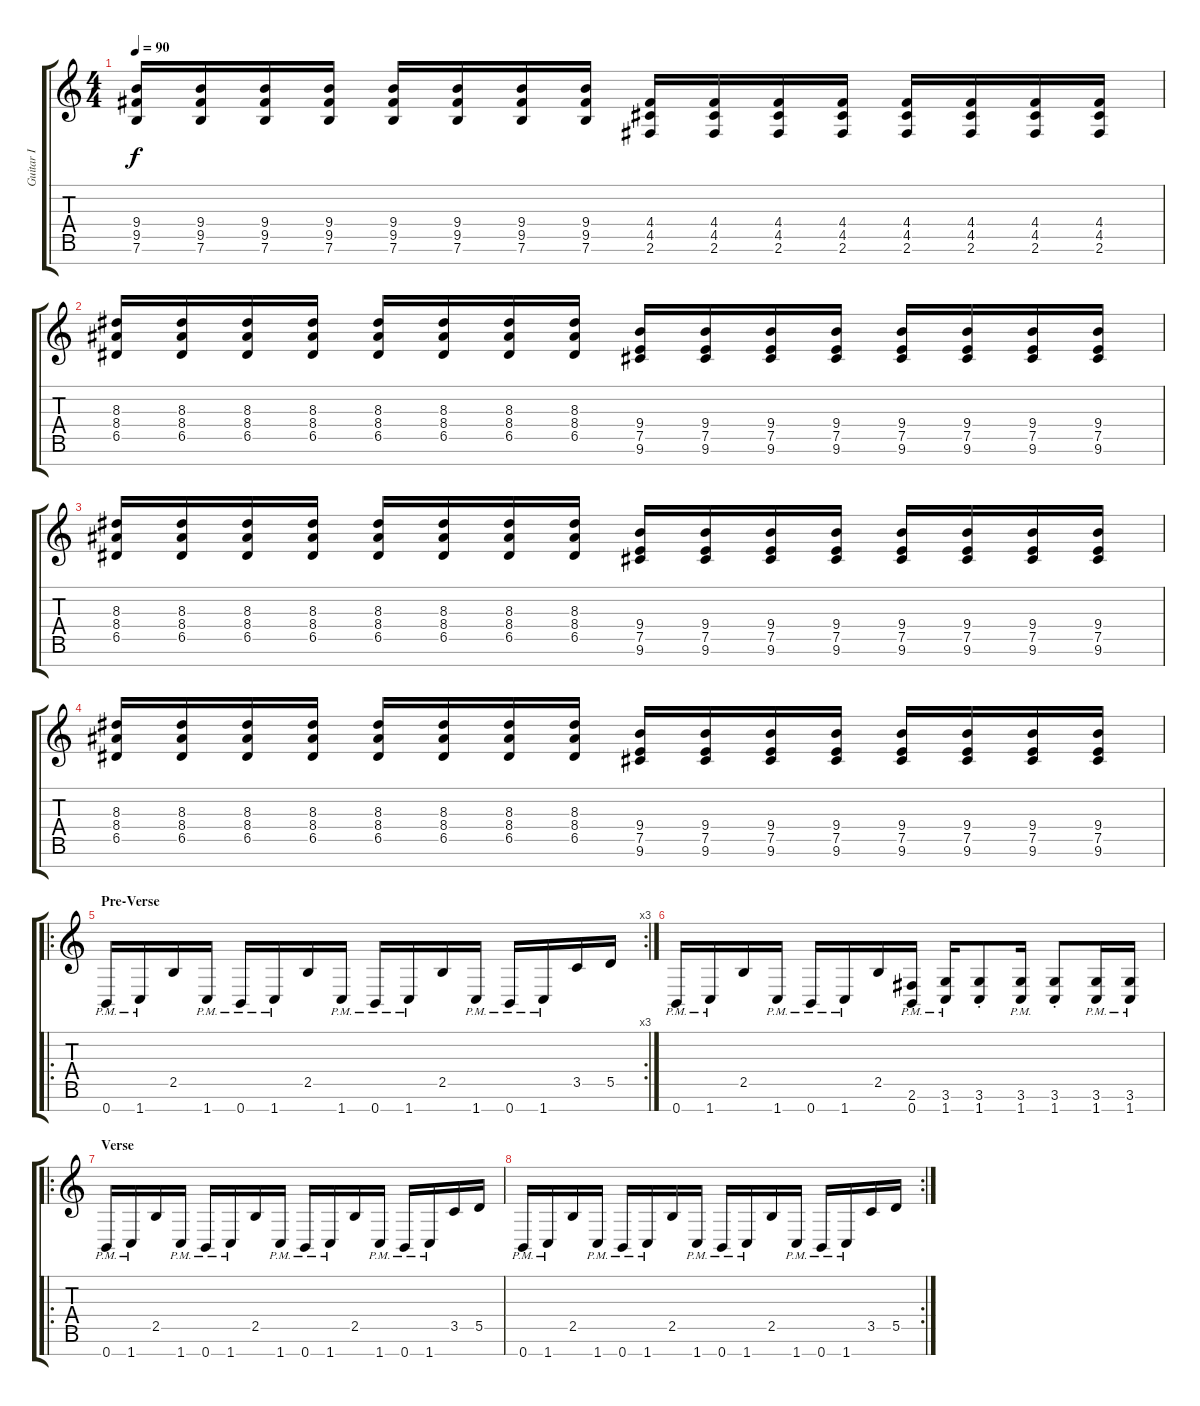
\track ("Guitar I" "Guitar I") {instrument overdrivenguitar}
\staff {score tabs}
\tuning (E4 B3 G3 D3 A2 E2 B1) {hide}
\ts (4 4)
\tempo 90
\clef g2
\ks c
(9.4 9.5 7.6).16{dy f} (9.4 9.5 7.6).16 (9.4 9.5 7.6).16 (9.4 9.5 7.6).16 (9.4 9.5 7.6).16 (9.4 9.5 7.6).16 (9.4 9.5 7.6).16 (9.4 9.5 7.6).16 (4.4 4.5 2.6).16 (4.4 4.5 2.6).16 (4.4 4.5 2.6).16 (4.4 4.5 2.6).16 (4.4 4.5 2.6).16 (4.4 4.5 2.6).16 (4.4 4.5 2.6).16 (4.4 4.5 2.6).16 |
(8.3 8.4 6.5).16 (8.3 8.4 6.5).16 (8.3 8.4 6.5).16 (8.3 8.4 6.5).16 (8.3 8.4 6.5).16 (8.3 8.4 6.5).16 (8.3 8.4 6.5).16 (8.3 8.4 6.5).16 (9.4 7.5 9.6).16 (9.4 7.5 9.6).16 (9.4 7.5 9.6).16 (9.4 7.5 9.6).16 (9.4 7.5 9.6).16 (9.4 7.5 9.6).16 (9.4 7.5 9.6).16 (9.4 7.5 9.6).16 |
(8.3 8.4 6.5).16 (8.3 8.4 6.5).16 (8.3 8.4 6.5).16 (8.3 8.4 6.5).16 (8.3 8.4 6.5).16 (8.3 8.4 6.5).16 (8.3 8.4 6.5).16 (8.3 8.4 6.5).16 (9.4 7.5 9.6).16 (9.4 7.5 9.6).16 (9.4 7.5 9.6).16 (9.4 7.5 9.6).16 (9.4 7.5 9.6).16 (9.4 7.5 9.6).16 (9.4 7.5 9.6).16 (9.4 7.5 9.6).16 |
(8.3 8.4 6.5).16 (8.3 8.4 6.5).16 (8.3 8.4 6.5).16 (8.3 8.4 6.5).16 (8.3 8.4 6.5).16 (8.3 8.4 6.5).16 (8.3 8.4 6.5).16 (8.3 8.4 6.5).16 (9.4 7.5 9.6).16 (9.4 7.5 9.6).16 (9.4 7.5 9.6).16 (9.4 7.5 9.6).16 (9.4 7.5 9.6).16 (9.4 7.5 9.6).16 (9.4 7.5 9.6).16 (9.4 7.5 9.6).16 |
\ro
\rc 3
\section ("" "Pre-Verse")
0.7{pm}.16 1.7{pm}.16 2.5.16 1.7{pm}.16 0.7{pm}.16 1.7{pm}.16 2.5.16 1.7{pm}.16 0.7{pm}.16 1.7{pm}.16 2.5.16 1.7{pm}.16 0.7{pm}.16 1.7{pm}.16 3.5.16 5.5.16 |
0.7{pm}.16 1.7{pm}.16 2.5.16 1.7{pm}.16 0.7{pm}.16 1.7{pm}.16 2.5.16 (2.6{pm} 0.7{pm}).16 (3.6 1.7{pm}).16 (3.6{st} 1.7{st}).8 (3.6{pm} 1.7{pm}).16 (3.6{st} 1.7{st}).8 (3.6{pm} 1.7{pm}).16 (3.6{pm} 1.7{pm}).16 |
\ro
\section ("" "Verse")
0.7{pm}.16 1.7{pm}.16 2.5.16 1.7{pm}.16 0.7{pm}.16 1.7{pm}.16 2.5.16 1.7{pm}.16 0.7{pm}.16 1.7{pm}.16 2.5.16 1.7{pm}.16 0.7{pm}.16 1.7{pm}.16 3.5.16 5.5.16 |
\rc 2
0.7{pm}.16 1.7{pm}.16 2.5.16 1.7{pm}.16 0.7{pm}.16 1.7{pm}.16 2.5.16 1.7{pm}.16 0.7{pm}.16 1.7{pm}.16 2.5.16 1.7{pm}.16 0.7{pm}.16 1.7{pm}.16 3.5.16 5.5.16
